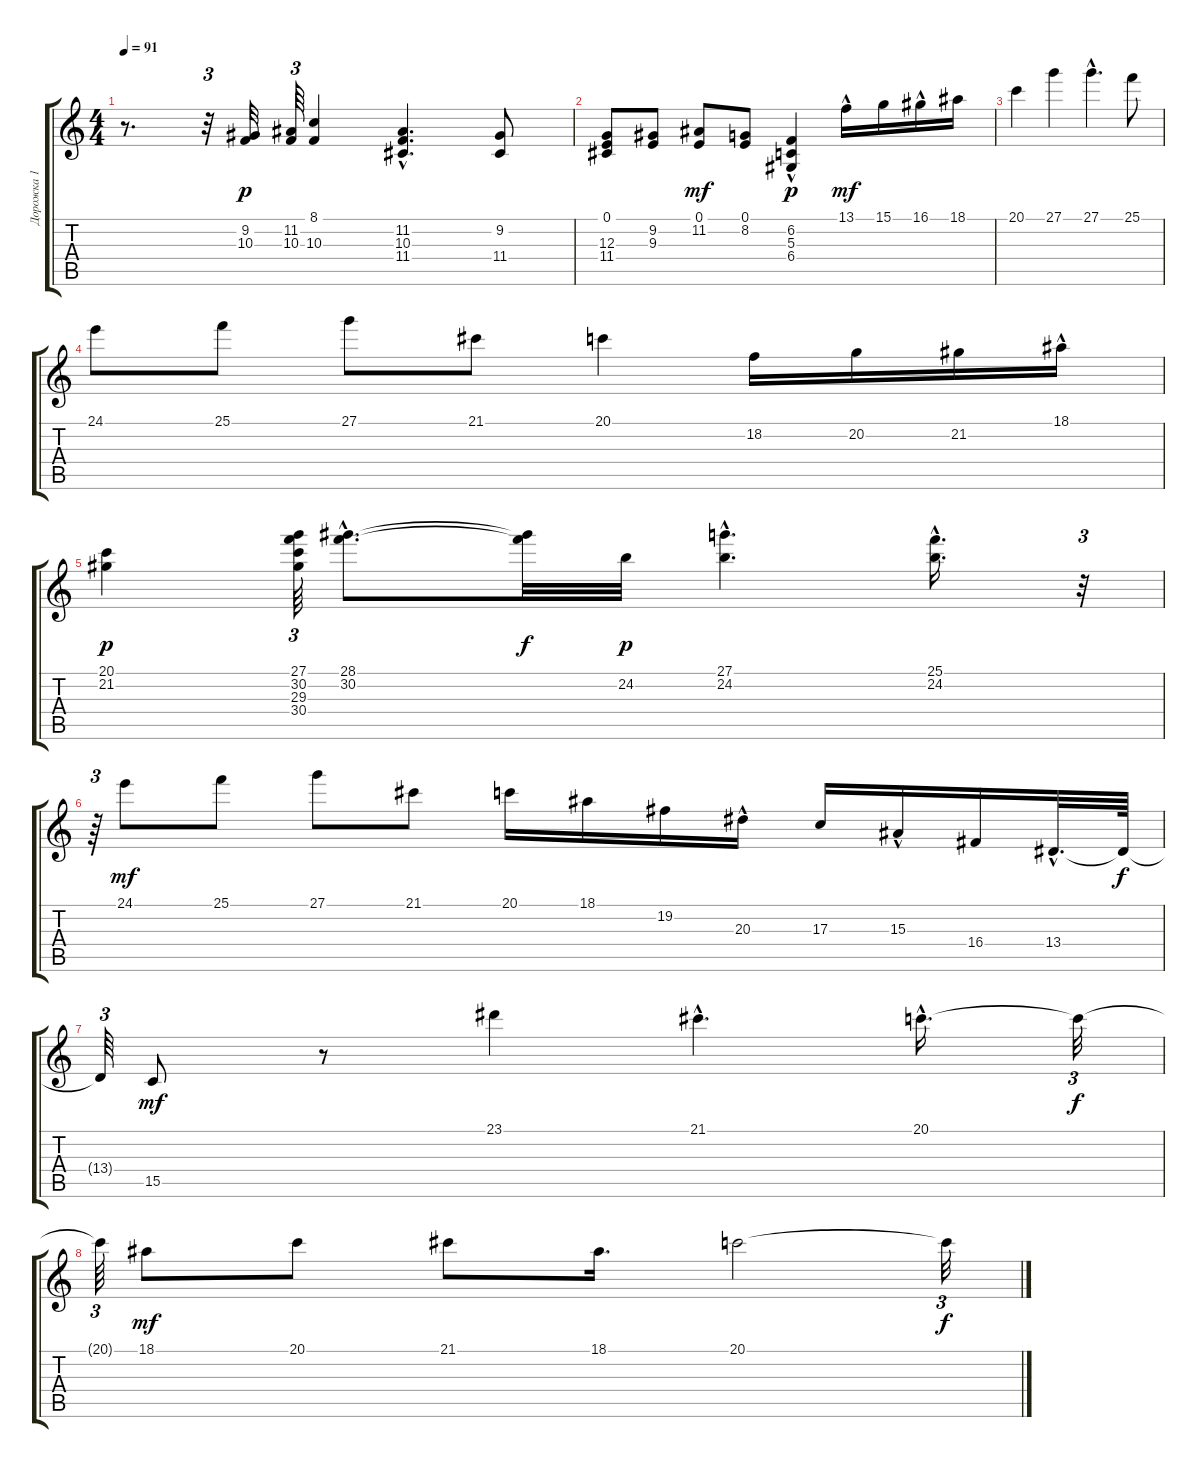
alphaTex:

\track ("Дорожка 1" "Дорожка 1") {instrument englishhorn}
\staff {score tabs}
\tuning (E4 B3 G3 D3 A2 E2) {hide}
\ts (4 4)
\tempo 91
\clef g2
\ks c
r.8{d dy f} r.32{tu (3 2)} (9.2 10.3).32{dy p} (11.2 10.3).64{tu (3 2)} (8.1 10.3).4 (11.2{hac} 10.3{hac} 11.4{hac}).4{d} (9.2 11.4).8 |
(0.1 12.3 11.4).8 (9.2 9.3).8 (0.1 11.2).8{dy mf} (0.1 8.2).8 (6.2 5.3 6.4{hac}).4{dy p} 13.1{hac}.16{dy mf} 15.1.16 16.1{hac}.16 18.1.16 |
20.1.4 27.1.4 27.1{hac}.4{d} 25.1.8 |
24.1.8 25.1.8 27.1.8 21.1.8 20.1.4 18.2.16 20.2.16 21.2.16 18.1{hac}.16 |
(20.1 21.2).4{dy p} (27.1 30.2 29.3 30.4).64{tu (3 2)} (28.1{hac} 30.2{hac}).8{d} (28.1{t} 30.2{t}).32{dy f} 24.2.32{dy p} (27.1{hac} 24.2{hac}).4{d} (25.1{hac} 24.2{hac}).16{d} r.32{tu (3 2)} |
r.64{tu (3 2)} 24.1.8{dy mf} 25.1.8 27.1.8 21.1.8 20.1.16 18.1.16 19.2.16 20.3{hac}.16 17.3.16 15.3{hac}.16 16.4.16 13.4{hac}.32{d} 13.4{t}.64{dy f} |
13.4{t}.64{tu (3 2)} 15.5.8{dy mf} r.8 23.1.4 21.1{hac}.4{d} 20.1{hac}.16{d} 20.1{t}.32{tu (3 2) dy f} |
20.1{t}.64{tu (3 2)} 18.1.8{dy mf} 20.1.8 21.1.8 18.1.16{d} 20.1.2 20.1{t}.32{tu (3 2) dy f}
